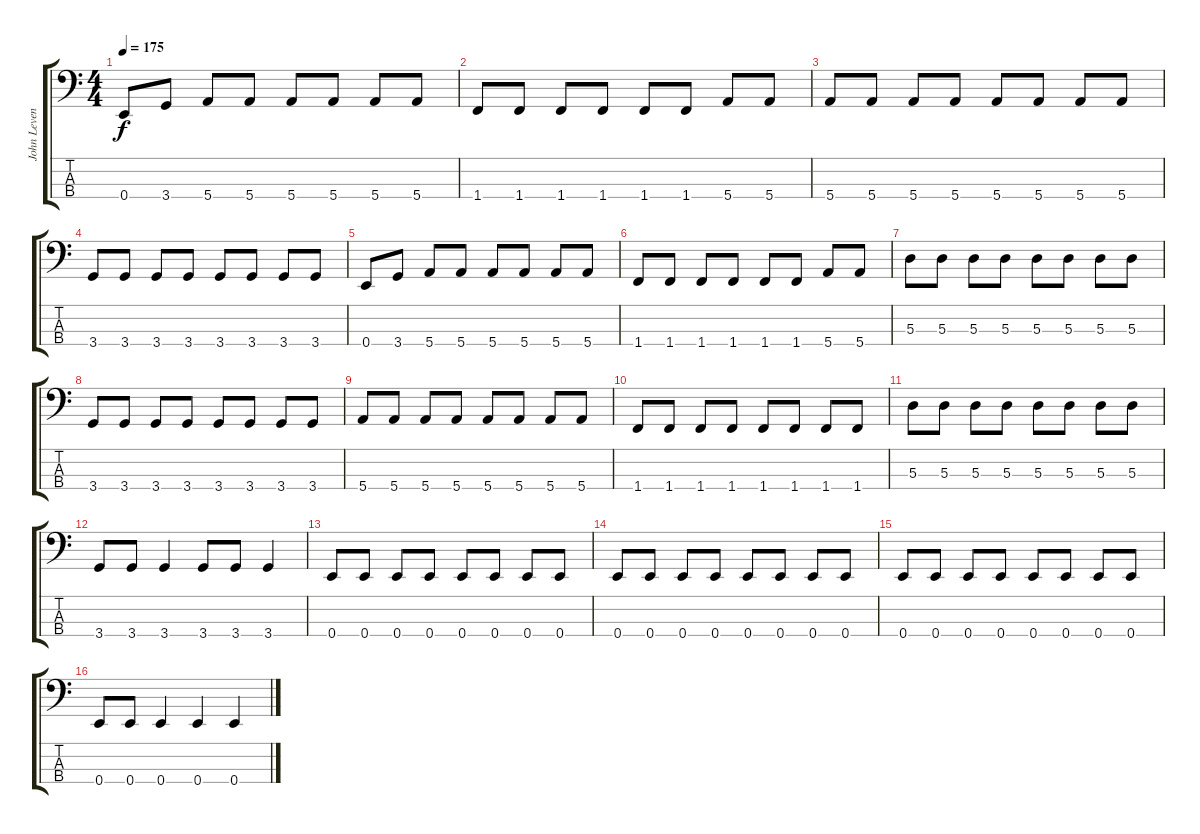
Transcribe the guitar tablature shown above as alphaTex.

\track ("John Leven" "John Leven") {instrument electricbasspick}
\staff {score tabs}
\tuning (G2 D2 A1 E1) {hide}
\ts (4 4)
\tempo 175
\clef f4
\ks c
0.4.8{dy f} 3.4.8 5.4.8 5.4.8 5.4.8 5.4.8 5.4.8 5.4.8 |
1.4.8 1.4.8 1.4.8 1.4.8 1.4.8 1.4.8 5.4.8 5.4.8 |
5.4.8 5.4.8 5.4.8 5.4.8 5.4.8 5.4.8 5.4.8 5.4.8 |
3.4.8 3.4.8 3.4.8 3.4.8 3.4.8 3.4.8 3.4.8 3.4.8 |
0.4.8 3.4.8 5.4.8 5.4.8 5.4.8 5.4.8 5.4.8 5.4.8 |
1.4.8 1.4.8 1.4.8 1.4.8 1.4.8 1.4.8 5.4.8 5.4.8 |
5.3.8 5.3.8 5.3.8 5.3.8 5.3.8 5.3.8 5.3.8 5.3.8 |
3.4.8 3.4.8 3.4.8 3.4.8 3.4.8 3.4.8 3.4.8 3.4.8 |
5.4.8 5.4.8 5.4.8 5.4.8 5.4.8 5.4.8 5.4.8 5.4.8 |
1.4.8 1.4.8 1.4.8 1.4.8 1.4.8 1.4.8 1.4.8 1.4.8 |
5.3.8 5.3.8 5.3.8 5.3.8 5.3.8 5.3.8 5.3.8 5.3.8 |
3.4.8 3.4.8 3.4.4 3.4.8 3.4.8 3.4.4 |
0.4.8 0.4.8 0.4.8 0.4.8 0.4.8 0.4.8 0.4.8 0.4.8 |
0.4.8 0.4.8 0.4.8 0.4.8 0.4.8 0.4.8 0.4.8 0.4.8 |
0.4.8 0.4.8 0.4.8 0.4.8 0.4.8 0.4.8 0.4.8 0.4.8 |
0.4.8 0.4.8 0.4.4 0.4.4 0.4.4
